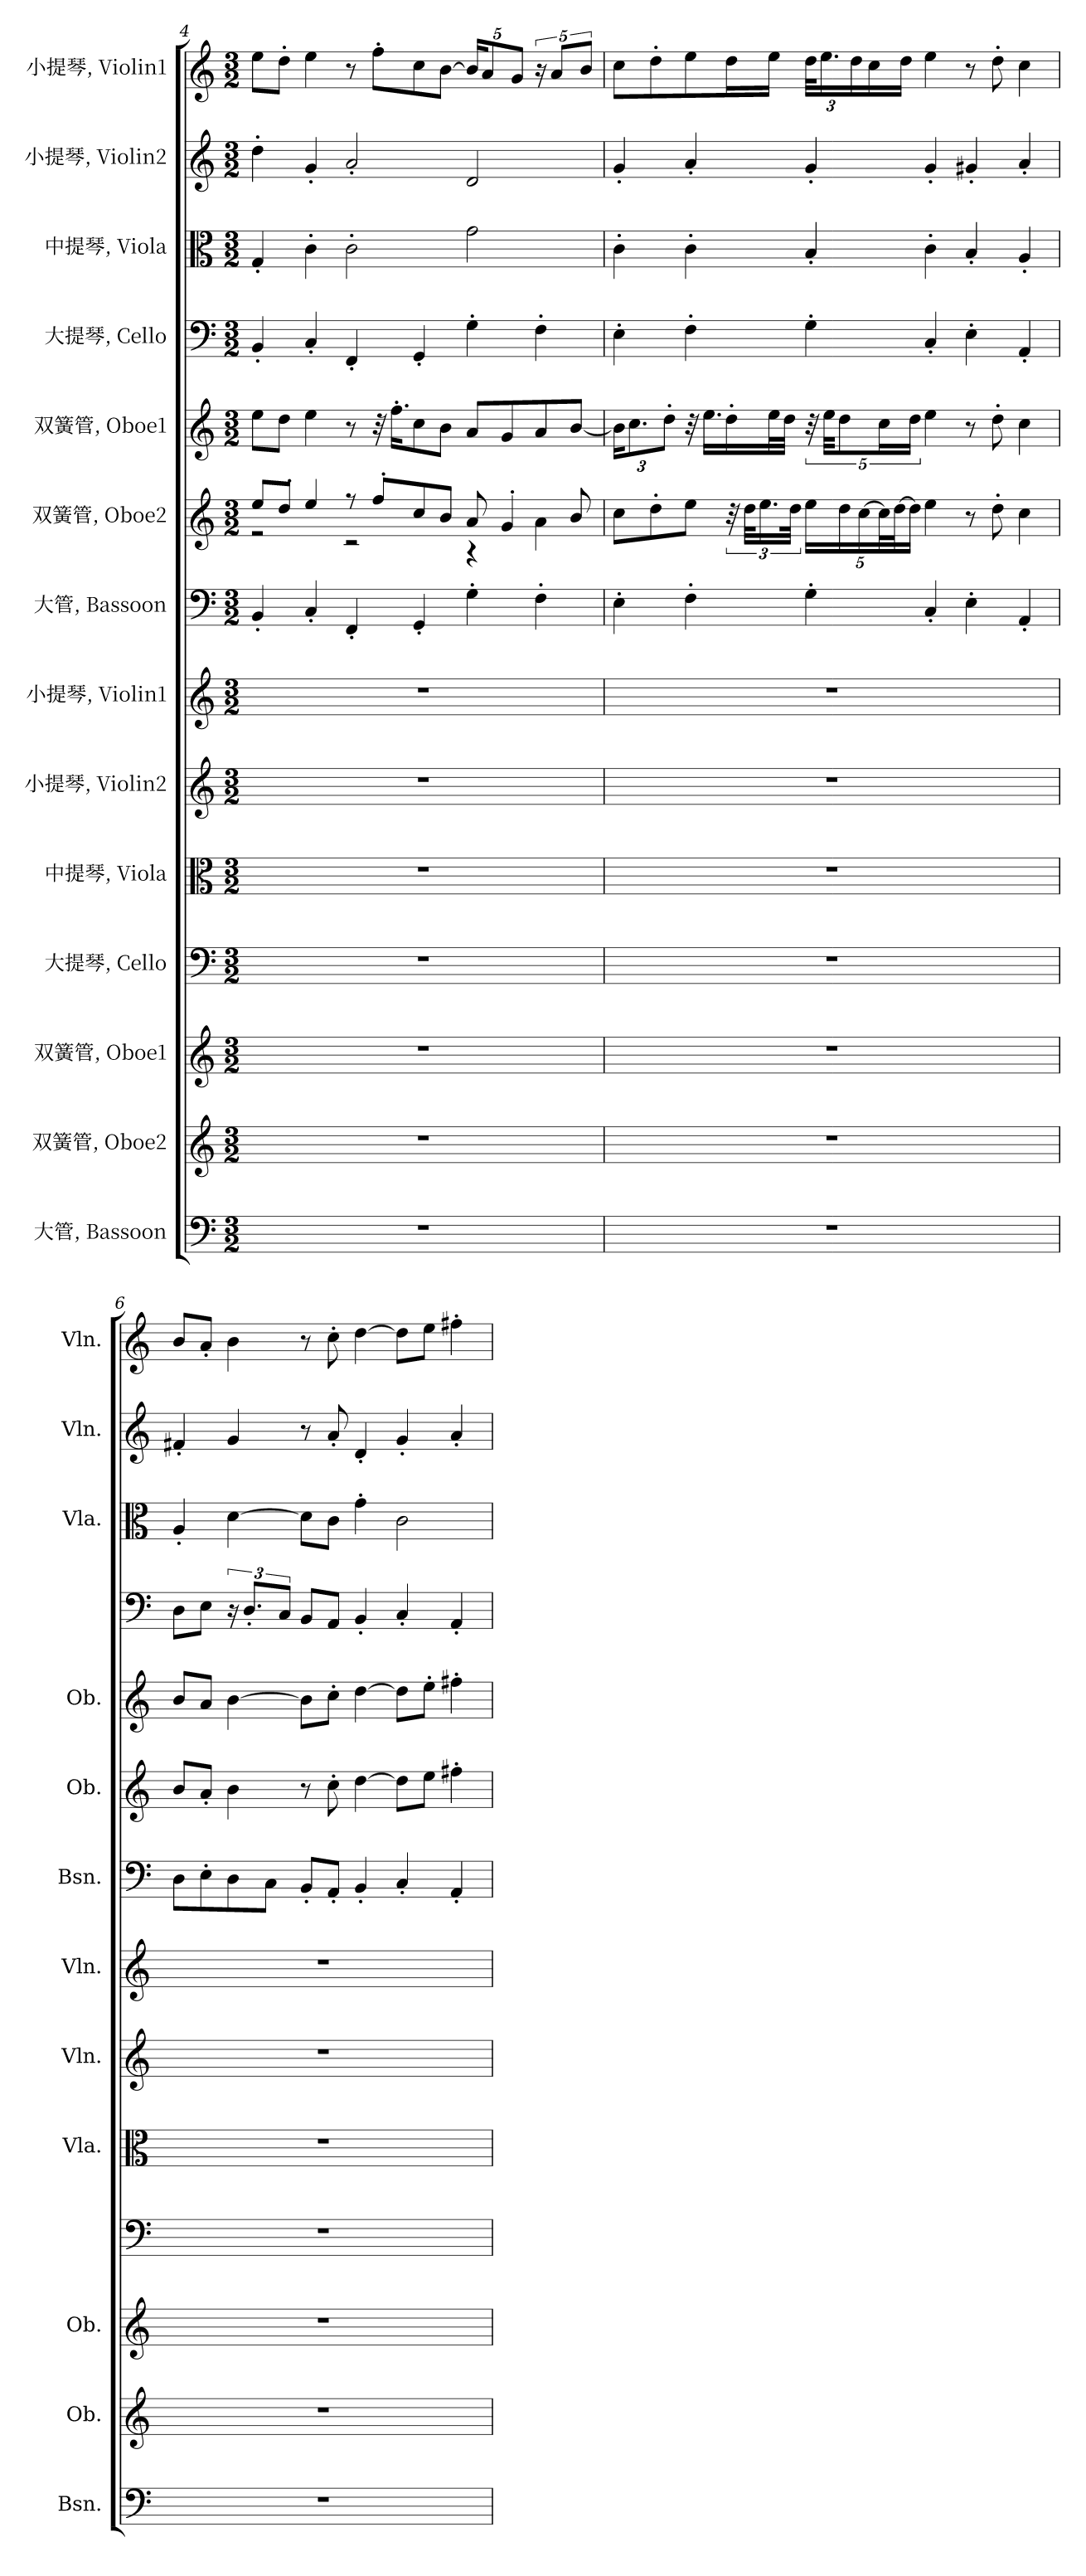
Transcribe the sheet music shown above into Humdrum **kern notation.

**kern	**kern	**kern	**kern	**kern	**kern	**kern	**kern	**kern	**kern	**kern	**kern	**kern	**kern
*part14	*part13	*part12	*part11	*part10	*part9	*part8	*part7	*part6	*part5	*part4	*part3	*part2	*part1
*staff14	*staff13	*staff12	*staff11	*staff10	*staff9	*staff8	*staff7	*staff6	*staff5	*staff4	*staff3	*staff2	*staff1
*I"大管, Bassoon	*I"双簧管, Oboe2	*I"双簧管, Oboe1	*I"大提琴, Cello	*I"中提琴, Viola	*I"小提琴, Violin2	*I"小提琴, Violin1	*I"大管, Bassoon	*I"双簧管, Oboe2	*I"双簧管, Oboe1	*I"大提琴, Cello	*I"中提琴, Viola	*I"小提琴, Violin2	*I"小提琴, Violin1
*I'Bsn.	*I'Ob.	*I'Ob.	*	*I'Vla.	*I'Vln.	*I'Vln.	*I'Bsn.	*I'Ob.	*I'Ob.	*	*I'Vla.	*I'Vln.	*I'Vln.
*clefF4	*clefG2	*clefG2	*clefF4	*clefC3	*clefG2	*clefG2	*clefF4	*clefG2	*clefG2	*clefF4	*clefC3	*clefG2	*clefG2
*k[]	*k[]	*k[]	*k[]	*k[]	*k[]	*k[]	*k[]	*k[]	*k[]	*k[]	*k[]	*k[]	*k[]
*M3/2	*M3/2	*M3/2	*M3/2	*M3/2	*M3/2	*M3/2	*M3/2	*M3/2	*M3/2	*M3/2	*M3/2	*M3/2	*M3/2
=4	=4	=4	=4	=4	=4	=4	=4	=4	=4	=4	=4	=4	=4
*	*	*	*	*	*	*	*	*^	*	*	*	*	*
1.r	1.r	1.r	1.r	1.r	1.r	1.r	4BB'/	8ee/L	2r	8ee\L	4BB'/	4G'/	4dd'\	8ee\L
.	.	.	.	.	.	.	.	8dd'/J	.	8dd\J	.	.	.	8dd'\J
.	.	.	.	.	.	.	4C'/	4ee/	.	4ee\	4C'/	4c'\	4g'/	4ee\
.	.	.	.	.	.	.	4FF'/	8r	2r	8r	4FF'/	2c'\	2a'/	8r
.	.	.	.	.	.	.	.	8ff'/L	.	32r	.	.	.	8ff'\L
.	.	.	.	.	.	.	.	.	.	16.ff'\KL	.	.	.	.
.	.	.	.	.	.	.	4GG'/	8cc/	.	8cc\	4GG'/	.	.	8cc\
.	.	.	.	.	.	.	.	8b/J	.	8b\J	.	.	.	[8b\J
.	.	.	.	.	.	.	4G'\	8a/	4r	8a/L	4G'\	2g\	2d/	20b/KL]
.	.	.	.	.	.	.	.	.	.	.	.	.	.	10a/
.	.	.	.	.	.	.	.	4g'/	.	8g/	.	.	.	.
.	.	.	.	.	.	.	.	.	.	.	.	.	.	10g/J
.	.	.	.	.	.	.	4F'\	.	4a\	8a/	4F'\	.	.	20r
.	.	.	.	.	.	.	.	.	.	.	.	.	.	10a/L
.	.	.	.	.	.	.	.	8b/	.	[8b/J	.	.	.	.
.	.	.	.	.	.	.	.	.	.	.	.	.	.	10b/J
*	*	*	*	*	*	*	*	*v	*v	*	*	*	*	*
!!LO:PB:g=z
=5	=5	=5	=5	=5	=5	=5	=5	=5	=5	=5	=5	=5	=5
*	*	*	*	*	*	*	*	*	*Xbrackettup	*	*	*	*
1.r	1.r	1.r	1.r	1.r	1.r	1.r	4E'\	8cc\L	24b\KL]	4E'\	4c'\	4g'/	8cc\L
.	.	.	.	.	.	.	.	.	12.cc\	.	.	.	.
.	.	.	.	.	.	.	.	8dd'\	.	.	.	.	8dd'\
.	.	.	.	.	.	.	.	.	12dd'\J	.	.	.	.
.	.	.	.	.	.	.	4F'\	8ee\J	32r	4F'\	4c'\	4a'/	8ee\
.	.	.	.	.	.	.	.	.	16.ee\LL	.	.	.	.
.	.	.	.	.	.	.	.	48r	16dd'\	.	.	.	16dd\L
.	.	.	.	.	.	.	.	48dd\KLL	.	.	.	.	.
.	.	.	.	.	.	.	.	24.ee\	.	.	.	.	.
.	.	.	.	.	.	.	.	.	32ee\L	.	.	.	16ee\JJ
.	.	.	.	.	.	.	.	.	32dd\JJJ	.	.	.	.
.	.	.	.	.	.	.	.	48dd\JJk	.	.	.	.	.
*	*	*	*	*	*	*	*	*Xbrackettup	*brackettup	*	*	*	*Xbrackettup
.	.	.	.	.	.	.	4G'\	20ee\LL	40r	4G'\	4B'/	4g'/	48dd\KLL
.	.	.	.	.	.	.	.	.	.	.	.	.	24.ee\
.	.	.	.	.	.	.	.	.	40ee\KKL	.	.	.	.
.	.	.	.	.	.	.	.	20dd\	10dd\	.	.	.	.
.	.	.	.	.	.	.	.	.	.	.	.	.	24dd\
.	.	.	.	.	.	.	.	[20cc\	.	.	.	.	.
.	.	.	.	.	.	.	.	.	.	.	.	.	16cc\
.	.	.	.	.	.	.	.	40cc\L]	20cc\L	.	.	.	.
.	.	.	.	.	.	.	.	[40dd\J	.	.	.	.	.
.	.	.	.	.	.	.	.	.	.	.	.	.	16dd\JJ
.	.	.	.	.	.	.	.	20dd\JJ]	20dd\JJ	.	.	.	.
.	.	.	.	.	.	.	4C'/	4ee\	4ee\	4C'/	4c'\	4g'/	4ee\
.	.	.	.	.	.	.	4E'\	8r	8r	4E'\	4B'/	4g#X'/	8r
.	.	.	.	.	.	.	.	8dd'\	8dd'\	.	.	.	8dd'\
.	.	.	.	.	.	.	4AA'/	4cc\	4cc\	4AA'/	4A'/	4a'/	4cc\
=6	=6	=6	=6	=6	=6	=6	=6	=6	=6	=6	=6	=6	=6
1.r	1.r	1.r	1.r	1.r	1.r	1.r	8D\L	8b/L	8b/L	8D\L	4A'/	4f#X'/	8b/L
.	.	.	.	.	.	.	8E'\	8a'/J	8a/J	8E\J	.	.	8a'/J
.	.	.	.	.	.	.	8D\	4b\	[4b\	24r	[4d\	4g/	4b\
.	.	.	.	.	.	.	.	.	.	12.D'/L	.	.	.
.	.	.	.	.	.	.	8C\J	.	.	.	.	.	.
.	.	.	.	.	.	.	.	.	.	12C/J	.	.	.
.	.	.	.	.	.	.	8BB'/L	8r	8b\L]	8BB/L	8d\L]	8r	8r
.	.	.	.	.	.	.	8AA'/J	8cc'\	8cc'\J	8AA/J	8c\J	8a'/	8cc'\
.	.	.	.	.	.	.	4BB'/	[4dd\	[4dd\	4BB'/	4g'\	4d'/	[4dd\
.	.	.	.	.	.	.	4C'/	8dd\L]	8dd\L]	4C'/	2c\	4g'/	8dd\L]
.	.	.	.	.	.	.	.	8ee\J	8ee'\J	.	.	.	8ee\J
.	.	.	.	.	.	.	4AA'/	4ff#X'\	4ff#X'\	4AA'/	.	4a'/	4ff#X'\
=	=	=	=	=	=	=	=	=	=	=	=	=	=
*-	*-	*-	*-	*-	*-	*-	*-	*-	*-	*-	*-	*-	*-
